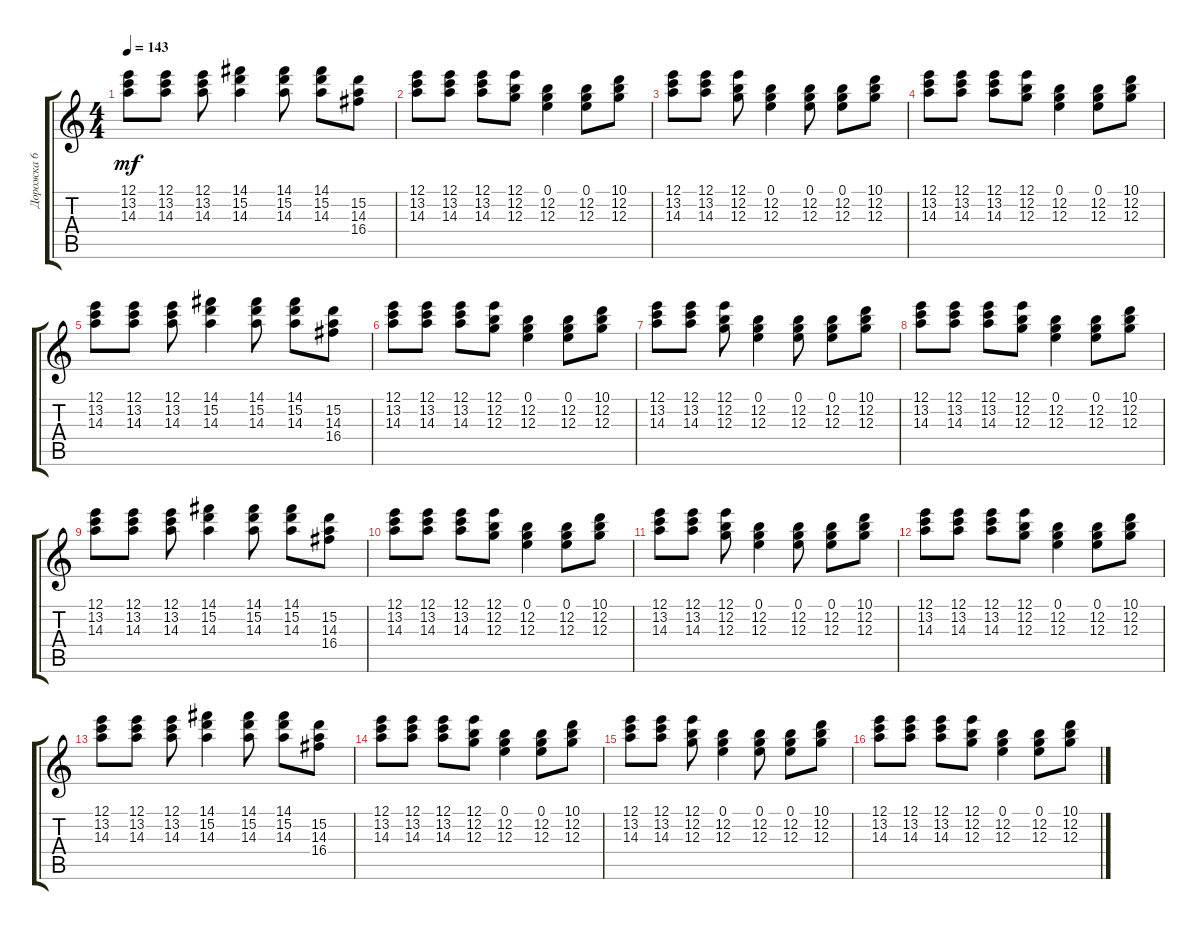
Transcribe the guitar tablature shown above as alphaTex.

\track ("Дорожка 6" "Дорожка 6") {instrument electricguitarclean}
\staff {score tabs}
\tuning (E4 B3 G3 D3 A2 E2) {hide}
\ts (4 4)
\tempo 143
\clef g2
\ks c
(12.1 13.2 14.3).8{dy mf} (12.1 13.2 14.3).8 (12.1 13.2 14.3).8 (14.1 15.2 14.3).4 (14.1 15.2 14.3).8 (14.1 15.2 14.3).8 (15.2 14.3 16.4).8 |
(12.1 13.2 14.3).8 (12.1 13.2 14.3).8 (12.1 13.2 14.3).8 (12.1 12.2 12.3).8 (0.1 12.2 12.3).4 (0.1 12.2 12.3).8 (10.1 12.2 12.3).8 |
(12.1 13.2 14.3).8 (12.1 13.2 14.3).8 (12.1 12.2 12.3).8 (0.1 12.2 12.3).4 (0.1 12.2 12.3).8 (0.1 12.2 12.3).8 (10.1 12.2 12.3).8 |
(12.1 13.2 14.3).8 (12.1 13.2 14.3).8 (12.1 13.2 14.3).8 (12.1 12.2 12.3).8 (0.1 12.2 12.3).4 (0.1 12.2 12.3).8 (10.1 12.2 12.3).8 |
(12.1 13.2 14.3).8 (12.1 13.2 14.3).8 (12.1 13.2 14.3).8 (14.1 15.2 14.3).4 (14.1 15.2 14.3).8 (14.1 15.2 14.3).8 (15.2 14.3 16.4).8 |
(12.1 13.2 14.3).8 (12.1 13.2 14.3).8 (12.1 13.2 14.3).8 (12.1 12.2 12.3).8 (0.1 12.2 12.3).4 (0.1 12.2 12.3).8 (10.1 12.2 12.3).8 |
(12.1 13.2 14.3).8 (12.1 13.2 14.3).8 (12.1 12.2 12.3).8 (0.1 12.2 12.3).4 (0.1 12.2 12.3).8 (0.1 12.2 12.3).8 (10.1 12.2 12.3).8 |
(12.1 13.2 14.3).8 (12.1 13.2 14.3).8 (12.1 13.2 14.3).8 (12.1 12.2 12.3).8 (0.1 12.2 12.3).4 (0.1 12.2 12.3).8 (10.1 12.2 12.3).8 |
(12.1 13.2 14.3).8 (12.1 13.2 14.3).8 (12.1 13.2 14.3).8 (14.1 15.2 14.3).4 (14.1 15.2 14.3).8 (14.1 15.2 14.3).8 (15.2 14.3 16.4).8 |
(12.1 13.2 14.3).8 (12.1 13.2 14.3).8 (12.1 13.2 14.3).8 (12.1 12.2 12.3).8 (0.1 12.2 12.3).4 (0.1 12.2 12.3).8 (10.1 12.2 12.3).8 |
(12.1 13.2 14.3).8 (12.1 13.2 14.3).8 (12.1 12.2 12.3).8 (0.1 12.2 12.3).4 (0.1 12.2 12.3).8 (0.1 12.2 12.3).8 (10.1 12.2 12.3).8 |
(12.1 13.2 14.3).8 (12.1 13.2 14.3).8 (12.1 13.2 14.3).8 (12.1 12.2 12.3).8 (0.1 12.2 12.3).4 (0.1 12.2 12.3).8 (10.1 12.2 12.3).8 |
(12.1 13.2 14.3).8 (12.1 13.2 14.3).8 (12.1 13.2 14.3).8 (14.1 15.2 14.3).4 (14.1 15.2 14.3).8 (14.1 15.2 14.3).8 (15.2 14.3 16.4).8 |
(12.1 13.2 14.3).8 (12.1 13.2 14.3).8 (12.1 13.2 14.3).8 (12.1 12.2 12.3).8 (0.1 12.2 12.3).4 (0.1 12.2 12.3).8 (10.1 12.2 12.3).8 |
(12.1 13.2 14.3).8 (12.1 13.2 14.3).8 (12.1 12.2 12.3).8 (0.1 12.2 12.3).4 (0.1 12.2 12.3).8 (0.1 12.2 12.3).8 (10.1 12.2 12.3).8 |
(12.1 13.2 14.3).8 (12.1 13.2 14.3).8 (12.1 13.2 14.3).8 (12.1 12.2 12.3).8 (0.1 12.2 12.3).4 (0.1 12.2 12.3).8 (10.1 12.2 12.3).8
